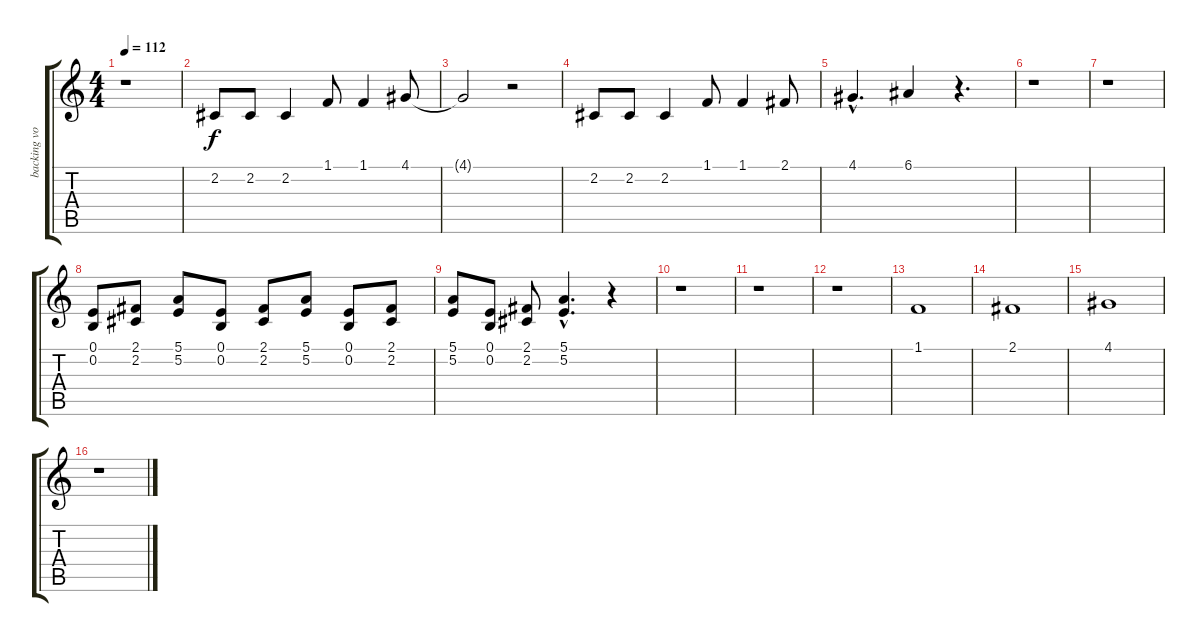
\track ("backing vocals" "backing vo") {instrument oboe}
\staff {score tabs}
\tuning (E4 B3 G3 D3 A2 E2) {hide}
\ts (4 4)
\tempo 112
\clef g2
\ks c
r.1{dy f} |
2.2.8 2.2.8 2.2.4 1.1.8 1.1.4 4.1.8 |
4.1{t}.2 r.2 |
2.2.8 2.2.8 2.2.4 1.1.8 1.1.4 2.1.8 |
4.1{hac}.4{d} 6.1.4 r.4{d} |
r.1 |
r.1 |
(0.1 0.2).8 (2.1 2.2).8 (5.1 5.2).8 (0.1 0.2).8 (2.1 2.2).8 (5.1 5.2).8 (0.1 0.2).8 (2.1 2.2).8 |
(5.1 5.2).8 (0.1 0.2).8 (2.1 2.2).8 (5.1{hac} 5.2{hac}).4{d} r.4 |
r.1 |
r.1 |
r.1 |
1.1.1 |
2.1.1 |
4.1.1 |
r.1
